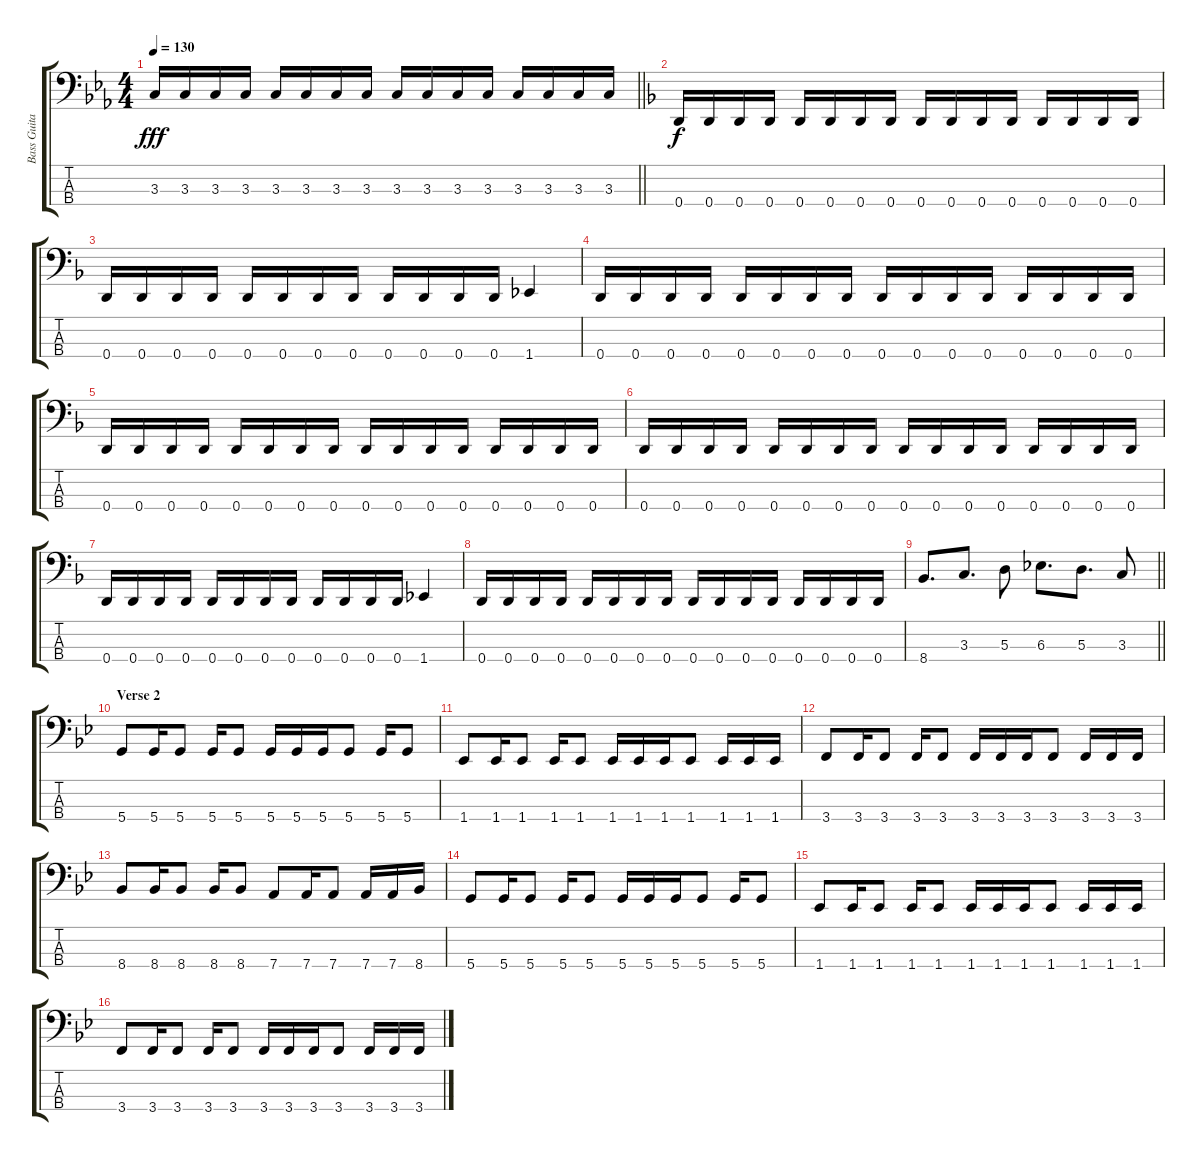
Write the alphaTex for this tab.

\track ("Bass Guitar" "Bass Guita") {instrument electricbassfinger}
\staff {score tabs}
\tuning (G2 D2 A1 D1) {hide}
\ts (4 4)
\tempo 130
\clef f4
\barLineRight lightlight
\ks cminor
3.3.16{dy fff} 3.3.16 3.3.16 3.3.16 3.3.16 3.3.16 3.3.16 3.3.16 3.3.16 3.3.16 3.3.16 3.3.16 3.3.16 3.3.16 3.3.16 3.3.16 |
\section ("" "")
\ks dminor
0.4.16{dy f} 0.4.16 0.4.16 0.4.16 0.4.16 0.4.16 0.4.16 0.4.16 0.4.16 0.4.16 0.4.16 0.4.16 0.4.16 0.4.16 0.4.16 0.4.16 |
0.4.16 0.4.16 0.4.16 0.4.16 0.4.16 0.4.16 0.4.16 0.4.16 0.4.16 0.4.16 0.4.16 0.4.16 1.4.4 |
0.4.16 0.4.16 0.4.16 0.4.16 0.4.16 0.4.16 0.4.16 0.4.16 0.4.16 0.4.16 0.4.16 0.4.16 0.4.16 0.4.16 0.4.16 0.4.16 |
0.4.16 0.4.16 0.4.16 0.4.16 0.4.16 0.4.16 0.4.16 0.4.16 0.4.16 0.4.16 0.4.16 0.4.16 0.4.16 0.4.16 0.4.16 0.4.16 |
0.4.16 0.4.16 0.4.16 0.4.16 0.4.16 0.4.16 0.4.16 0.4.16 0.4.16 0.4.16 0.4.16 0.4.16 0.4.16 0.4.16 0.4.16 0.4.16 |
0.4.16 0.4.16 0.4.16 0.4.16 0.4.16 0.4.16 0.4.16 0.4.16 0.4.16 0.4.16 0.4.16 0.4.16 1.4.4 |
0.4.16 0.4.16 0.4.16 0.4.16 0.4.16 0.4.16 0.4.16 0.4.16 0.4.16 0.4.16 0.4.16 0.4.16 0.4.16 0.4.16 0.4.16 0.4.16 |
\barLineRight lightlight
8.4.8{d} 3.3.8{d} 5.3.8 6.3.8{d} 5.3.8{d} 3.3.8 |
\section ("" "Verse 2")
\ks gminor
5.4.8 5.4.16 5.4.8 5.4.16 5.4.8 5.4.16 5.4.16 5.4.16 5.4.8 5.4.16 5.4.8 |
1.4.8 1.4.16 1.4.8 1.4.16 1.4.8 1.4.16 1.4.16 1.4.16 1.4.8 1.4.16 1.4.16 1.4.16 |
3.4.8 3.4.16 3.4.8 3.4.16 3.4.8 3.4.16 3.4.16 3.4.16 3.4.8 3.4.16 3.4.16 3.4.16 |
8.4.8 8.4.16 8.4.8 8.4.16 8.4.8 7.4.8 7.4.16 7.4.8 7.4.16 7.4.16 8.4.16 |
5.4.8 5.4.16 5.4.8 5.4.16 5.4.8 5.4.16 5.4.16 5.4.16 5.4.8 5.4.16 5.4.8 |
1.4.8 1.4.16 1.4.8 1.4.16 1.4.8 1.4.16 1.4.16 1.4.16 1.4.8 1.4.16 1.4.16 1.4.16 |
3.4.8 3.4.16 3.4.8 3.4.16 3.4.8 3.4.16 3.4.16 3.4.16 3.4.8 3.4.16 3.4.16 3.4.16
